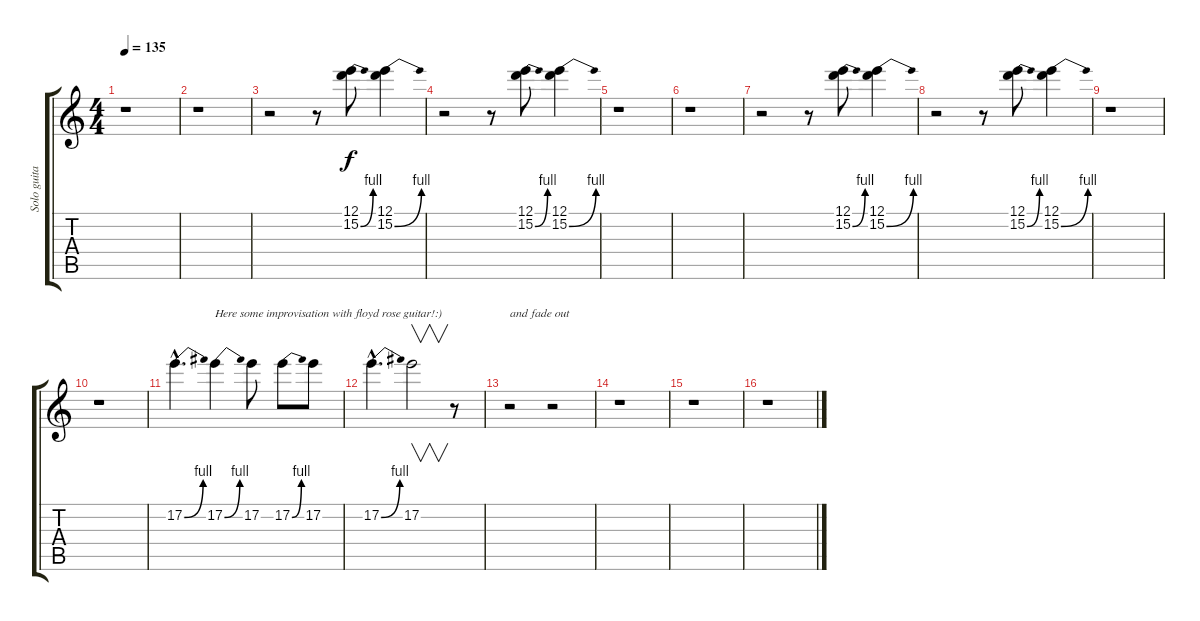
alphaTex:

\track ("Solo guitar" "Solo guita") {instrument distortionguitar}
\staff {score tabs}
\tuning (E4 B3 G3 D3 A2 E2) {hide}
\ts (4 4)
\tempo 135
\clef g2
\ks c
r.1{dy f} |
r.1 |
r.2{instrument distortionguitar} r.8 (12.1 15.2{be (bend 0 0 60 4)}).8 (12.1 15.2{be (bend 0 0 60 4)}).4 |
r.2 r.8 (12.1 15.2{be (bend 0 0 60 4)}).8 (12.1 15.2{be (bend 0 0 60 4)}).4 |
r.1 |
r.1 |
r.2 r.8 (12.1 15.2{be (bend 0 0 60 4)}).8 (12.1 15.2{be (bend 0 0 60 4)}).4 |
r.2 r.8 (12.1 15.2{be (bend 0 0 60 4)}).8 (12.1 15.2{be (bend 0 0 60 4)}).4 |
r.1 |
r.1 |
17.2{be (bend 0 0 60 4) hac}.4{d} 17.2{be (bend 0 0 60 4)}.4{txt "Here some improvisation with floyd rose guitar!:) "} 17.2.8 17.2{be (bend 0 0 60 4)}.8 17.2.8 |
17.2{be (bend 0 0 60 4) hac}.4{d} 17.2.2{v} r.8 |
r.2{txt "and fade out"} r.2 |
r.1 |
r.1 |
r.1
